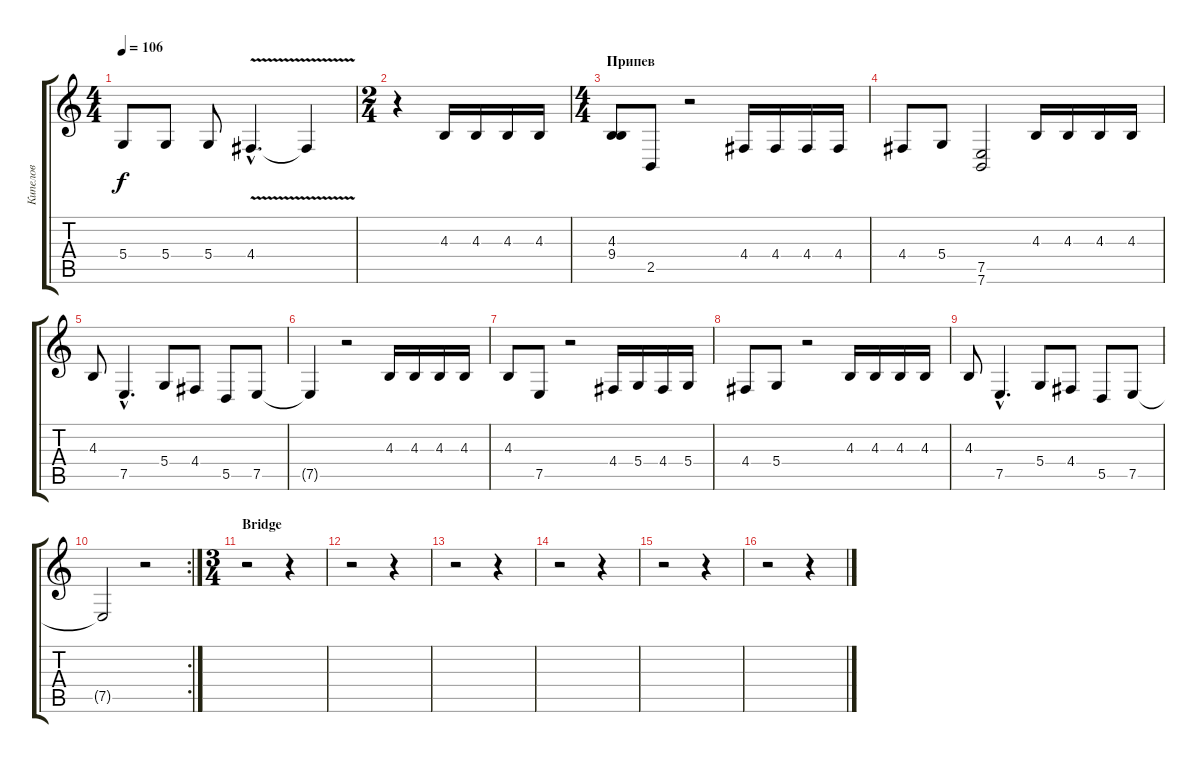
\track ("Кипелов" "Кипелов") {instrument cello}
\staff {score tabs}
\tuning (E4 B3 G3 D3 A2 E2) {hide}
\ts (4 4)
\tempo 106
\clef g2
\ks c
5.4.8{dy f} 5.4.8 5.4.8 4.4{v hac}.4{d} 4.4{t}.4 |
\ts (2 4)
r.4 4.3.16 4.3.16 4.3.16 4.3.16 |
\ts (4 4)
\section ("" "Припев")
(4.3 9.4).8 2.5.8 r.2 4.4.16 4.4.16 4.4.16 4.4.16 |
4.4.8 5.4.8 (7.5 7.6).2 4.3.16 4.3.16 4.3.16 4.3.16 |
4.3.8 7.5{hac}.4{d} 5.4.8 4.4.8 5.5.8 7.5.8 |
7.5{t}.4 r.2 4.3.16 4.3.16 4.3.16 4.3.16 |
4.3.8 7.5.8 r.2 4.4.16 5.4.16 4.4.16 5.4.16 |
4.4.8 5.4.8 r.2 4.3.16 4.3.16 4.3.16 4.3.16 |
4.3.8 7.5{hac}.4{d} 5.4.8 4.4.8 5.5.8 7.5.8 |
\rc 2
7.5{t}.2 r.2 |
\ts (3 4)
\section ("" "Bridge")
r.2 r.4 |
r.2 r.4 |
r.2 r.4 |
r.2 r.4 |
r.2 r.4 |
r.2 r.4
